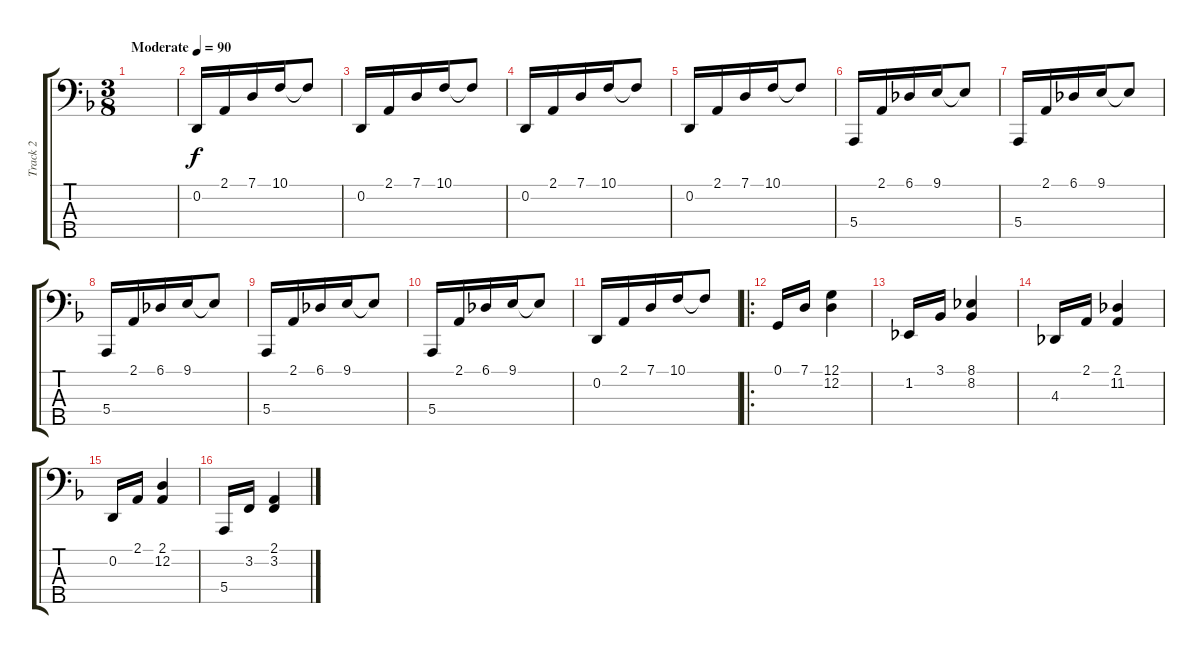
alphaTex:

\track ("Track 2" "Track 2") {instrument acousticgrandpiano}
\staff {score tabs}
\tuning (G2 D2 A1 E1 B0) {hide}
\ts (3 8)
\tempo (90 "Moderate")
\clef f4
\ks f
|
0.2.16 2.1.16 7.1.16 10.1.16 10.1{t}.8 |
0.2.16 2.1.16 7.1.16 10.1.16 10.1{t}.8 |
0.2.16 2.1.16 7.1.16 10.1.16 10.1{t}.8 |
0.2.16 2.1.16 7.1.16 10.1.16 10.1{t}.8 |
5.4.16 2.1.16 6.1.16 9.1.16 9.1{t}.8 |
5.4.16 2.1.16 6.1.16 9.1.16 9.1{t}.8 |
5.4.16 2.1.16 6.1.16 9.1.16 9.1{t}.8 |
5.4.16 2.1.16 6.1.16 9.1.16 9.1{t}.8 |
5.4.16 2.1.16 6.1.16 9.1.16 9.1{t}.8 |
0.2.16 2.1.16 7.1.16 10.1.16 10.1{t}.8 |
\ro
0.1.16 7.1.16 (12.1 12.2).4 |
1.2.16 3.1.16 (8.1 8.2).4 |
4.3.16 2.1.16 (2.1 11.2).4 |
0.2.16 2.1.16 (2.1 12.2).4 |
5.4.16 3.2.16 (2.1 3.2).4
